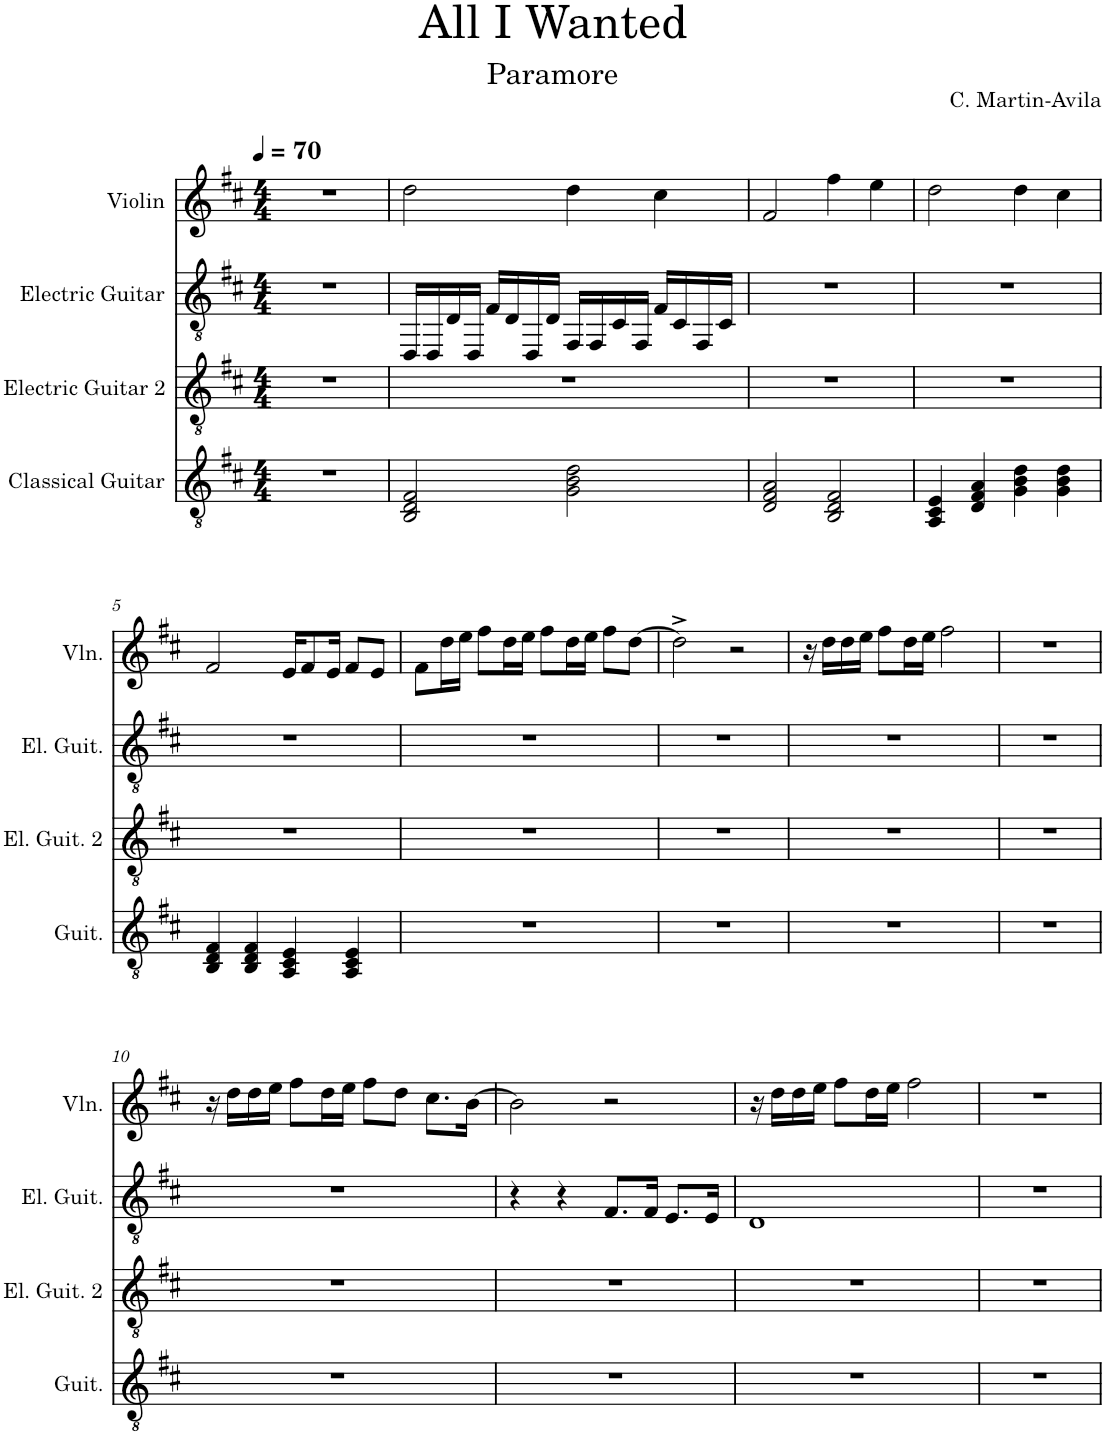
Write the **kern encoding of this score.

**kern	**kern	**kern	**kern
*part4	*part3	*part2	*part1
*staff4	*staff3	*staff2	*staff1
*I"Classical Guitar	*I"Electric Guitar 2	*I"Electric Guitar	*I"Violin
*I'Guit.	*I'El. Guit. 2	*I'El. Guit.	*I'Vln.
*clefGv2	*clefGv2	*clefGv2	*clefG2
*k[f#c#]	*k[f#c#]	*k[f#c#]	*k[f#c#]
*M4/4	*M4/4	*M4/4	*M4/4
*MM70	*MM70	*MM70	*MM70
=1	=1	=1	=1
1r	1r	1r	1r
=2	=2	=2	=2
2BB/ 2D/ 2F#/	1r	16DD/LL	2dd\
.	.	16DD/	.
.	.	16D/	.
.	.	16DD/JJ	.
.	.	16F#/LL	.
.	.	16D/	.
.	.	16DD/	.
.	.	16D/JJ	.
2G\ 2B\ 2d\	.	16FF#/LL	4dd\
.	.	16FF#/	.
.	.	16C#/	.
.	.	16FF#/JJ	.
.	.	16F#/LL	4cc#\
.	.	16C#/	.
.	.	16FF#/	.
.	.	16C#/JJ	.
=3	=3	=3	=3
2D/ 2F#/ 2A/	1r	1r	2f#/
2BB/ 2D/ 2F#/	.	.	4ff#\
.	.	.	4ee\
=4	=4	=4	=4
4AA/ 4C#/ 4E/	1r	1r	2dd\
4D/ 4F#/ 4A/	.	.	.
4G\ 4B\ 4d\	.	.	4dd\
4G\ 4B\ 4d\	.	.	4cc#\
!!LO:LB:g=z
=5	=5	=5	=5
4BB/ 4D/ 4F#/	1r	1r	2f#/
4BB/ 4D/ 4F#/	.	.	.
4AA/ 4C#/ 4E/	.	.	16e/KL
.	.	.	8f#/
.	.	.	16e/Jk
4AA/ 4C#/ 4E/	.	.	8f#/L
.	.	.	8e/J
=6	=6	=6	=6
1r	1r	1r	8f#\L
.	.	.	16dd\L
.	.	.	16ee\JJ
.	.	.	8ff#\L
.	.	.	16dd\L
.	.	.	16ee\JJ
.	.	.	8ff#\L
.	.	.	16dd\L
.	.	.	16ee\JJ
.	.	.	8ff#\L
.	.	.	[8dd\J
=7	=7	=7	=7
1r	1r	1r	2dd^\]
.	.	.	2r
=8	=8	=8	=8
1r	1r	1r	16r
.	.	.	16dd\LL
.	.	.	16dd\
.	.	.	16ee\JJ
.	.	.	8ff#\L
.	.	.	16dd\L
.	.	.	16ee\JJ
.	.	.	2ff#\
=9	=9	=9	=9
1r	1r	1r	1r
!!LO:LB:g=z
=10	=10	=10	=10
1r	1r	1r	16r
.	.	.	16dd\LL
.	.	.	16dd\
.	.	.	16ee\JJ
.	.	.	8ff#\L
.	.	.	16dd\L
.	.	.	16ee\JJ
.	.	.	8ff#\L
.	.	.	8dd\J
.	.	.	8.cc#\L
.	.	.	[16b\Jk
=11	=11	=11	=11
1r	1r	4r	2b\]
.	.	4r	.
.	.	8.F#/L	2r
.	.	16F#/Jk	.
.	.	8.E/L	.
.	.	16E/Jk	.
=12	=12	=12	=12
1r	1r	1D	16r
.	.	.	16dd\LL
.	.	.	16dd\
.	.	.	16ee\JJ
.	.	.	8ff#\L
.	.	.	16dd\L
.	.	.	16ee\JJ
.	.	.	2ff#\
=13	=13	=13	=13
1r	1r	1r	1r
=	=	=	=
*-	*-	*-	*-
